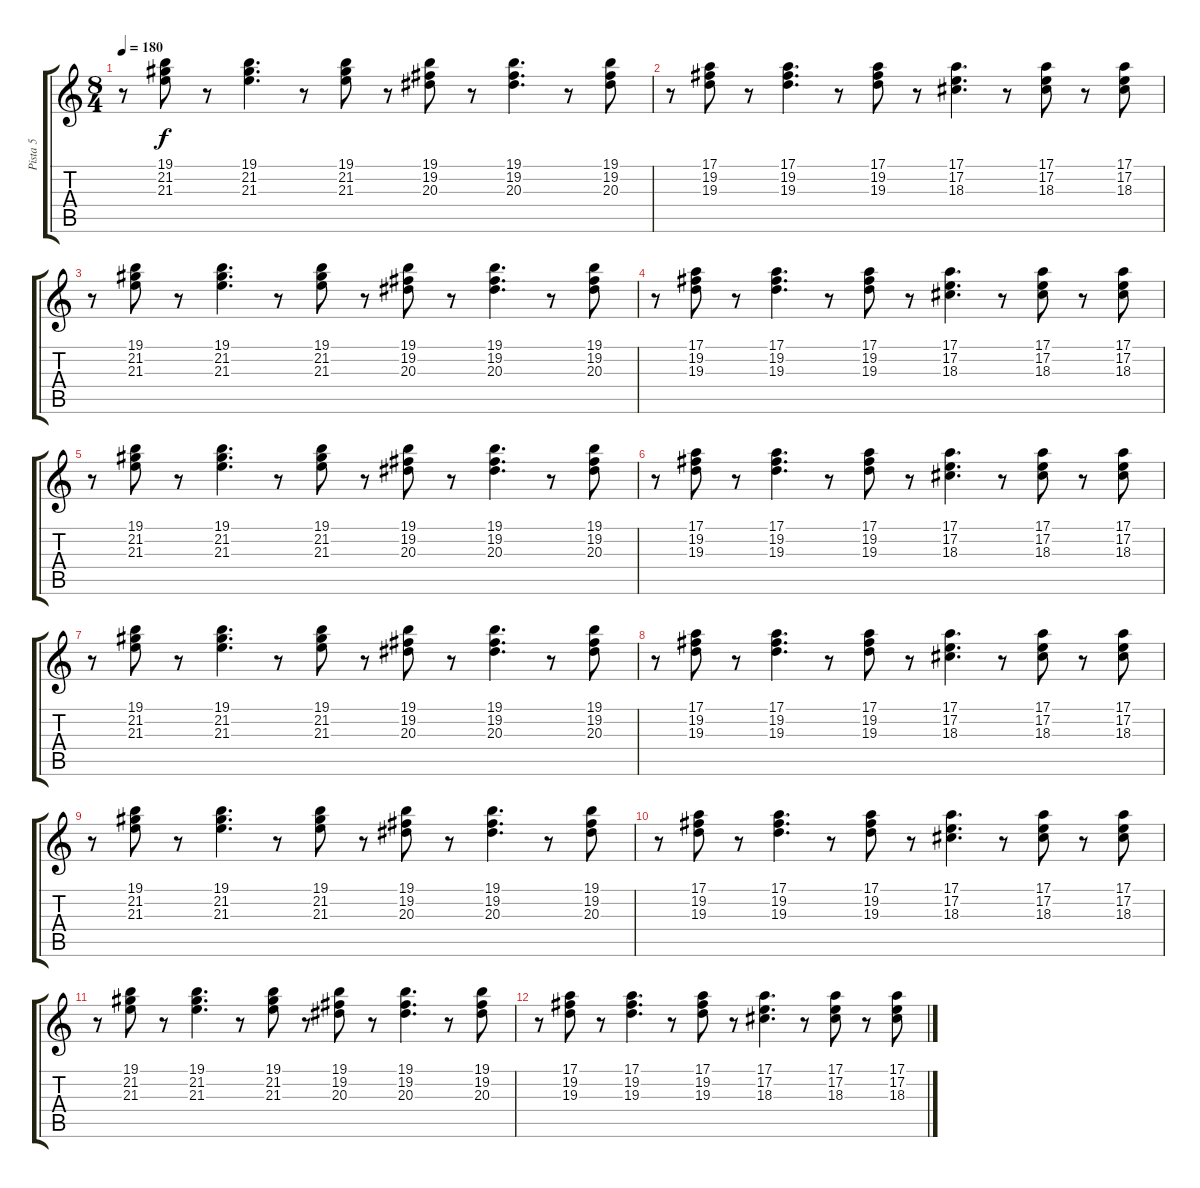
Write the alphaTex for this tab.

\track ("Pista 5" "Pista 5") {instrument drawbarorgan}
\staff {score tabs}
\tuning (E4 B3 G3 D3 A2 E2) {hide}
\ts (8 4)
\tempo 180
\clef g2
\ks c
r.8{dy f} (19.1 21.2 21.3).8 r.8 (19.1 21.2 21.3).4{d} r.8 (19.1 21.2 21.3).8 r.8 (19.1 19.2 20.3).8 r.8 (19.1 19.2 20.3).4{d} r.8 (19.1 19.2 20.3).8 |
r.8 (17.1 19.2 19.3).8 r.8 (17.1 19.2 19.3).4{d} r.8 (17.1 19.2 19.3).8 r.8 (17.1 17.2 18.3).4{d} r.8 (17.1 17.2 18.3).8 r.8 (17.1 17.2 18.3).8 |
r.8 (19.1 21.2 21.3).8 r.8 (19.1 21.2 21.3).4{d} r.8 (19.1 21.2 21.3).8 r.8 (19.1 19.2 20.3).8 r.8 (19.1 19.2 20.3).4{d} r.8 (19.1 19.2 20.3).8 |
r.8 (17.1 19.2 19.3).8 r.8 (17.1 19.2 19.3).4{d} r.8 (17.1 19.2 19.3).8 r.8 (17.1 17.2 18.3).4{d} r.8 (17.1 17.2 18.3).8 r.8 (17.1 17.2 18.3).8 |
r.8 (19.1 21.2 21.3).8 r.8 (19.1 21.2 21.3).4{d} r.8 (19.1 21.2 21.3).8 r.8 (19.1 19.2 20.3).8 r.8 (19.1 19.2 20.3).4{d} r.8 (19.1 19.2 20.3).8 |
r.8 (17.1 19.2 19.3).8 r.8 (17.1 19.2 19.3).4{d} r.8 (17.1 19.2 19.3).8 r.8 (17.1 17.2 18.3).4{d} r.8 (17.1 17.2 18.3).8 r.8 (17.1 17.2 18.3).8 |
r.8 (19.1 21.2 21.3).8 r.8 (19.1 21.2 21.3).4{d} r.8 (19.1 21.2 21.3).8 r.8 (19.1 19.2 20.3).8 r.8 (19.1 19.2 20.3).4{d} r.8 (19.1 19.2 20.3).8 |
r.8 (17.1 19.2 19.3).8 r.8 (17.1 19.2 19.3).4{d} r.8 (17.1 19.2 19.3).8 r.8 (17.1 17.2 18.3).4{d} r.8 (17.1 17.2 18.3).8 r.8 (17.1 17.2 18.3).8 |
r.8 (19.1 21.2 21.3).8 r.8 (19.1 21.2 21.3).4{d} r.8 (19.1 21.2 21.3).8 r.8 (19.1 19.2 20.3).8 r.8 (19.1 19.2 20.3).4{d} r.8 (19.1 19.2 20.3).8 |
r.8 (17.1 19.2 19.3).8 r.8 (17.1 19.2 19.3).4{d} r.8 (17.1 19.2 19.3).8 r.8 (17.1 17.2 18.3).4{d} r.8 (17.1 17.2 18.3).8 r.8 (17.1 17.2 18.3).8 |
r.8 (19.1 21.2 21.3).8 r.8 (19.1 21.2 21.3).4{d} r.8 (19.1 21.2 21.3).8 r.8 (19.1 19.2 20.3).8 r.8 (19.1 19.2 20.3).4{d} r.8 (19.1 19.2 20.3).8 |
r.8 (17.1 19.2 19.3).8 r.8 (17.1 19.2 19.3).4{d} r.8 (17.1 19.2 19.3).8 r.8 (17.1 17.2 18.3).4{d} r.8 (17.1 17.2 18.3).8 r.8 (17.1 17.2 18.3).8
